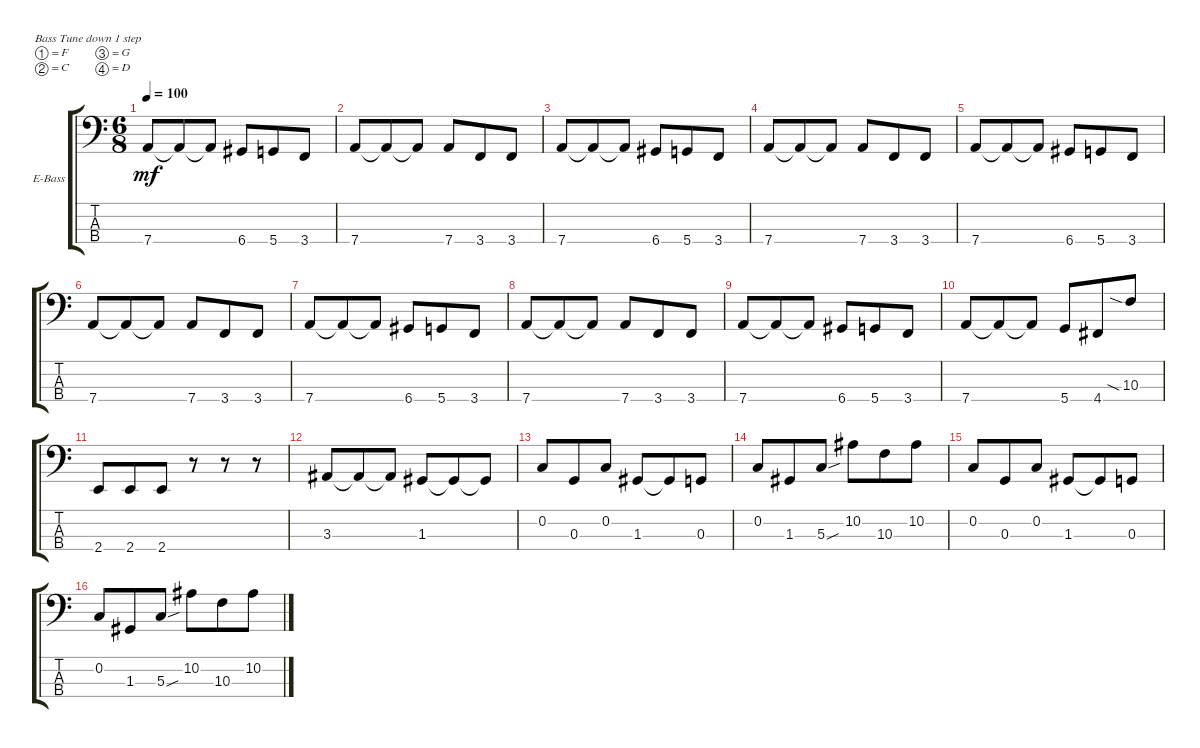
\defaultSystemsLayout 4
\bracketExtendMode groupsimilarinstruments
\firstSystemTrackNameOrientation horizontal
\otherSystemsTrackNameOrientation horizontal
\track ("Bass" "E-Bass") {instrument electricbassfinger}
\staff {score tabs}
\tuning (F2 C2 G1 D1)
\ts (6 8)
\tempo 100
\clef f4
\ks c
7.4.8{dy mf} 7.4{t}.8 7.4{t}.8 6.4.8 5.4.8 3.4.8 |
7.4.8 7.4{t}.8 7.4{t}.8 7.4.8 3.4.8 3.4.8 |
7.4.8 7.4{t}.8 7.4{t}.8 6.4.8 5.4.8 3.4.8 |
7.4.8 7.4{t}.8 7.4{t}.8 7.4.8 3.4.8 3.4.8 |
7.4.8 7.4{t}.8 7.4{t}.8 6.4.8 5.4.8 3.4.8 |
7.4.8 7.4{t}.8 7.4{t}.8 7.4.8 3.4.8 3.4.8 |
7.4.8 7.4{t}.8 7.4{t}.8 6.4.8 5.4.8 3.4.8 |
7.4.8 7.4{t}.8 7.4{t}.8 7.4.8 3.4.8 3.4.8 |
7.4.8 7.4{t}.8 7.4{t}.8 6.4.8 5.4.8 3.4.8 |
7.4.8 7.4{t}.8 7.4{t}.8 5.4.8 4.4.8 10.3{sia}.8 |
2.4.8 2.4.8 2.4.8 r.8 r.8 r.8 |
3.3.8 3.3{t}.8 3.3{t}.8 1.3.8 1.3{t}.8 1.3{t}.8 |
0.2.8 0.3.8 0.2.8 1.3.8 1.3{t}.8 0.3.8 |
0.2.8 1.3.8 5.3{sou}.8 10.2.8 10.3.8 10.2.8 |
0.2.8 0.3.8 0.2.8 1.3.8 1.3{t}.8 0.3.8 |
0.2.8 1.3.8 5.3{sou}.8 10.2.8 10.3.8 10.2.8
